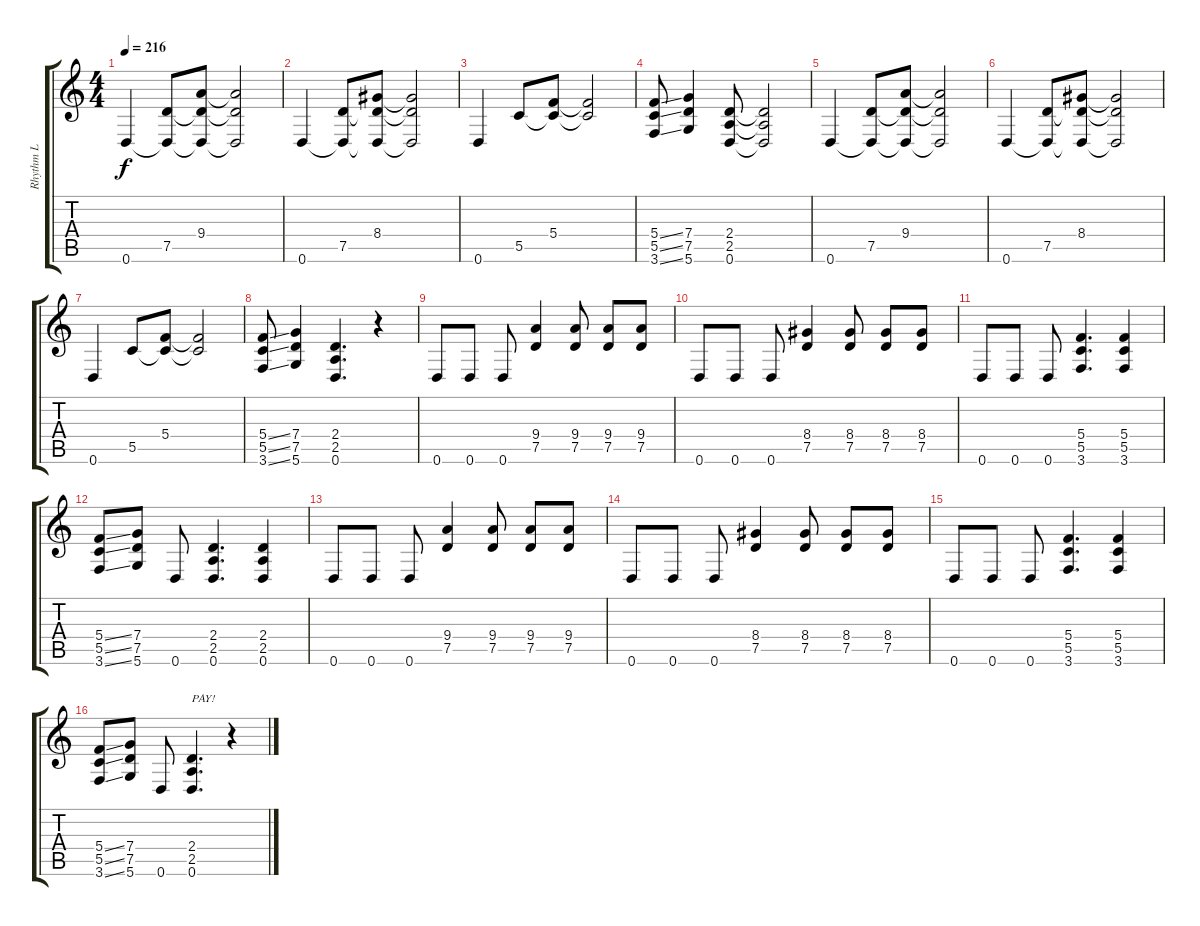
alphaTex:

\track ("Rhythm L" "Rhythm L") {instrument distortionguitar}
\staff {score tabs}
\tuning (D4 A3 F3 C3 G2 D2) {hide}
\ts (4 4)
\tempo 216
\clef g2
\ks c
0.6.4{dy f} (7.5 0.6{t}).8 (9.4 7.5{t} 0.6{t}).8 (9.4{t} 7.5{t} 0.6{t}).2 |
0.6.4 (7.5 0.6{t}).8 (8.4 7.5{t} 0.6{t}).8 (8.4{t} 7.5{t} 0.6{t}).2 |
0.6.4 5.5.8 (5.4 5.5{t}).8 (5.4{t} 5.5{t}).2 |
(5.4{ss} 5.5{ss} 3.6{ss}).8 (7.4 7.5 5.6).4 (2.4 2.5 0.6).8 (2.4{t} 2.5{t} 0.6{t}).2 |
0.6.4 (7.5 0.6{t}).8 (9.4 7.5{t} 0.6{t}).8 (9.4{t} 7.5{t} 0.6{t}).2 |
0.6.4 (7.5 0.6{t}).8 (8.4 7.5{t} 0.6{t}).8 (8.4{t} 7.5{t} 0.6{t}).2 |
0.6.4 5.5.8 (5.4 5.5{t}).8 (5.4{t} 5.5{t}).2 |
(5.4{ss} 5.5{ss} 3.6{ss}).8 (7.4 7.5 5.6).4 (2.4 2.5 0.6).4{d} r.4 |
0.6.8 0.6.8 0.6.8 (9.4 7.5).4 (9.4 7.5).8 (9.4 7.5).8 (9.4 7.5).8 |
0.6.8 0.6.8 0.6.8 (8.4 7.5).4 (8.4 7.5).8 (8.4 7.5).8 (8.4 7.5).8 |
0.6.8 0.6.8 0.6.8 (5.4 5.5 3.6).4{d} (5.4 5.5 3.6).4 |
(5.4{ss} 5.5{ss} 3.6{ss}).8 (7.4 7.5 5.6).8 0.6.8 (2.4 2.5 0.6).4{d} (2.4 2.5 0.6).4 |
0.6.8 0.6.8 0.6.8 (9.4 7.5).4 (9.4 7.5).8 (9.4 7.5).8 (9.4 7.5).8 |
0.6.8 0.6.8 0.6.8 (8.4 7.5).4 (8.4 7.5).8 (8.4 7.5).8 (8.4 7.5).8 |
0.6.8 0.6.8 0.6.8 (5.4 5.5 3.6).4{d} (5.4 5.5 3.6).4 |
(5.4{ss} 5.5{ss} 3.6{ss}).8 (7.4 7.5 5.6).8 0.6.8 (2.4 2.5 0.6).4{d txt "PAY!"} r.4
